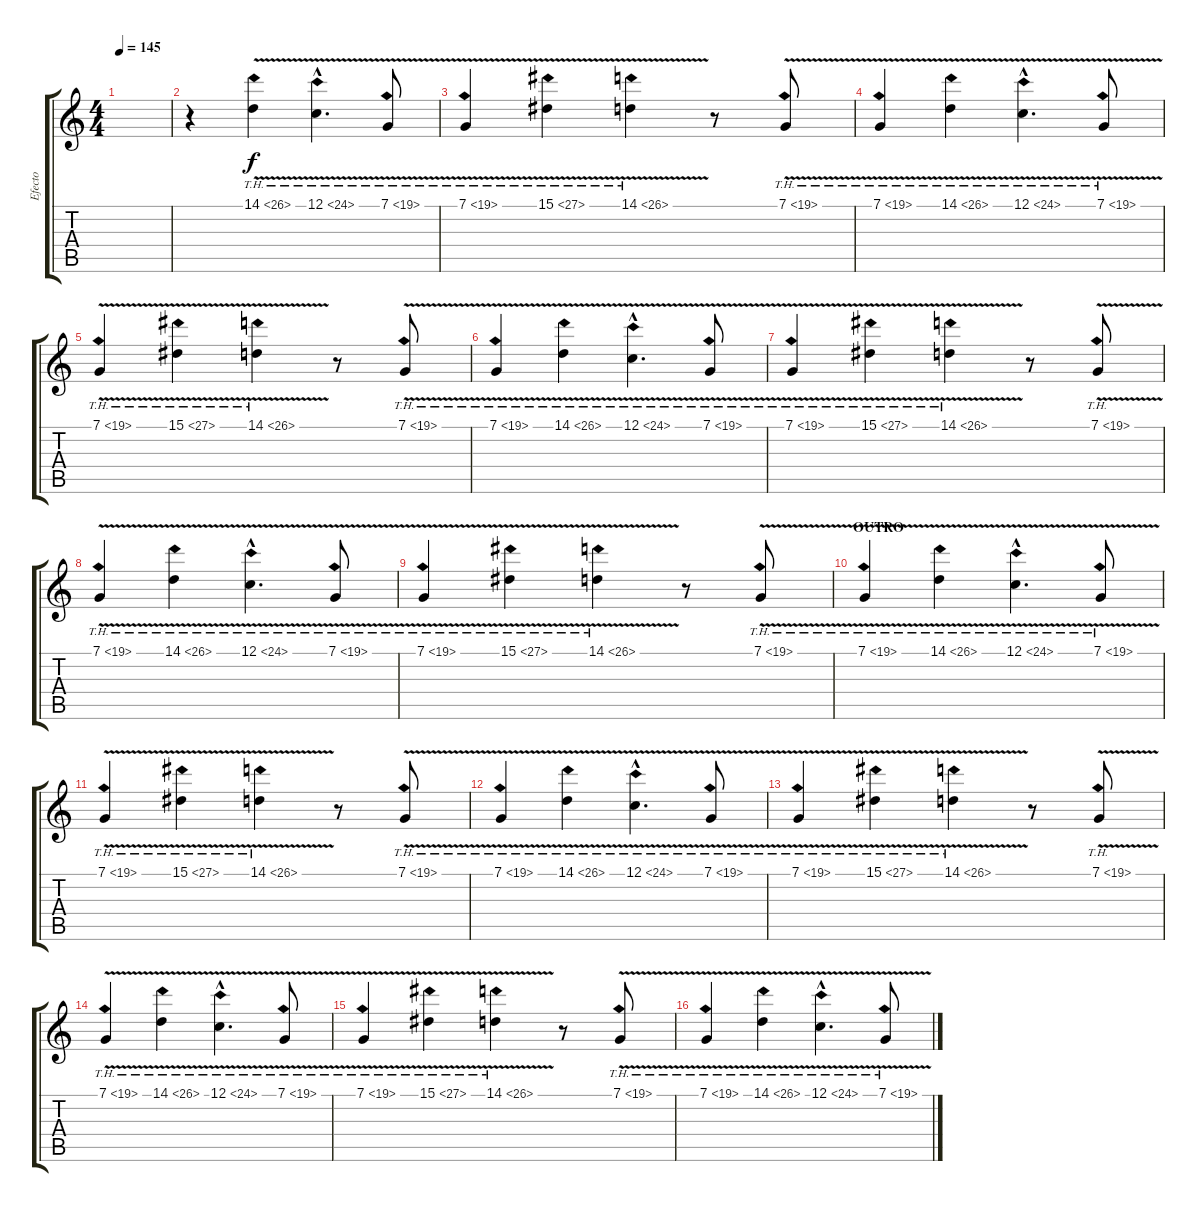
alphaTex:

\track ("Efecto" "Efecto") {instrument fx7echoes}
\staff {score tabs}
\tuning (C4 G3 Eb3 Bb2 F2 C2) {hide}
\ts (4 4)
\tempo 145
\clef g2
\ks c
|
r.4 14.1{th 12 v}.4{volume 12} 12.1{th 12 v hac}.4{d} 7.1{th 12 v}.8 |
7.1{th 12 v}.4 15.1{th 12 v}.4 14.1{th 12 v}.4 r.8 7.1{th 12 v}.8 |
7.1{th 12 v}.4 14.1{th 12 v}.4 12.1{th 12 v hac}.4{d} 7.1{th 12 v}.8 |
7.1{th 12 v}.4 15.1{th 12 v}.4 14.1{th 12 v}.4 r.8 7.1{th 12 v}.8 |
7.1{th 12 v}.4 14.1{th 12 v}.4 12.1{th 12 v hac}.4{d} 7.1{th 12 v}.8 |
7.1{th 12 v}.4 15.1{th 12 v}.4 14.1{th 12 v}.4 r.8 7.1{th 12 v}.8 |
7.1{th 12 v}.4 14.1{th 12 v}.4 12.1{th 12 v hac}.4{d} 7.1{th 12 v}.8 |
7.1{th 12 v}.4 15.1{th 12 v}.4 14.1{th 12 v}.4 r.8 7.1{th 12 v}.8 |
\section ("" "OUTRO")
7.1{th 12 v}.4{volume 16} 14.1{th 12 v}.4 12.1{th 12 v hac}.4{d} 7.1{th 12 v}.8 |
7.1{th 12 v}.4 15.1{th 12 v}.4 14.1{th 12 v}.4 r.8 7.1{th 12 v}.8 |
7.1{th 12 v}.4 14.1{th 12 v}.4 12.1{th 12 v hac}.4{d} 7.1{th 12 v}.8 |
7.1{th 12 v}.4 15.1{th 12 v}.4 14.1{th 12 v}.4 r.8 7.1{th 12 v}.8 |
7.1{th 12 v}.4 14.1{th 12 v}.4 12.1{th 12 v hac}.4{d} 7.1{th 12 v}.8 |
7.1{th 12 v}.4 15.1{th 12 v}.4 14.1{th 12 v}.4 r.8 7.1{th 12 v}.8 |
7.1{th 12 v}.4 14.1{th 12 v}.4 12.1{th 12 v hac}.4{d} 7.1{th 12 v}.8
